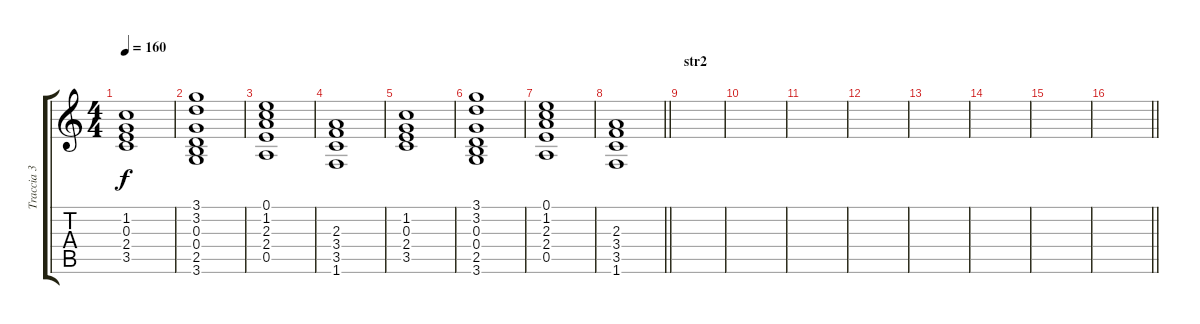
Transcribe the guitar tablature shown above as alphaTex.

\track ("Traccia 3" "Traccia 3") {instrument overdrivenguitar}
\staff {score tabs}
\tuning (E4 B3 G3 D3 A2 E2) {hide}
\ts (4 4)
\tempo 160
\clef g2
\ks c
(1.2 0.3 2.4 3.5).1{dy f} |
(3.1 3.2 0.3 0.4 2.5 3.6).1 |
(0.1 1.2 2.3 2.4 0.5).1 |
(2.3 3.4 3.5 1.6).1 |
(1.2 0.3 2.4 3.5).1 |
(3.1 3.2 0.3 0.4 2.5 3.6).1 |
(0.1 1.2 2.3 2.4 0.5).1 |
\barLineRight lightlight
(2.3 3.4 3.5 1.6).1 |
\section ("" "str2")
|
|
|
|
|
|
|
\barLineRight lightlight
